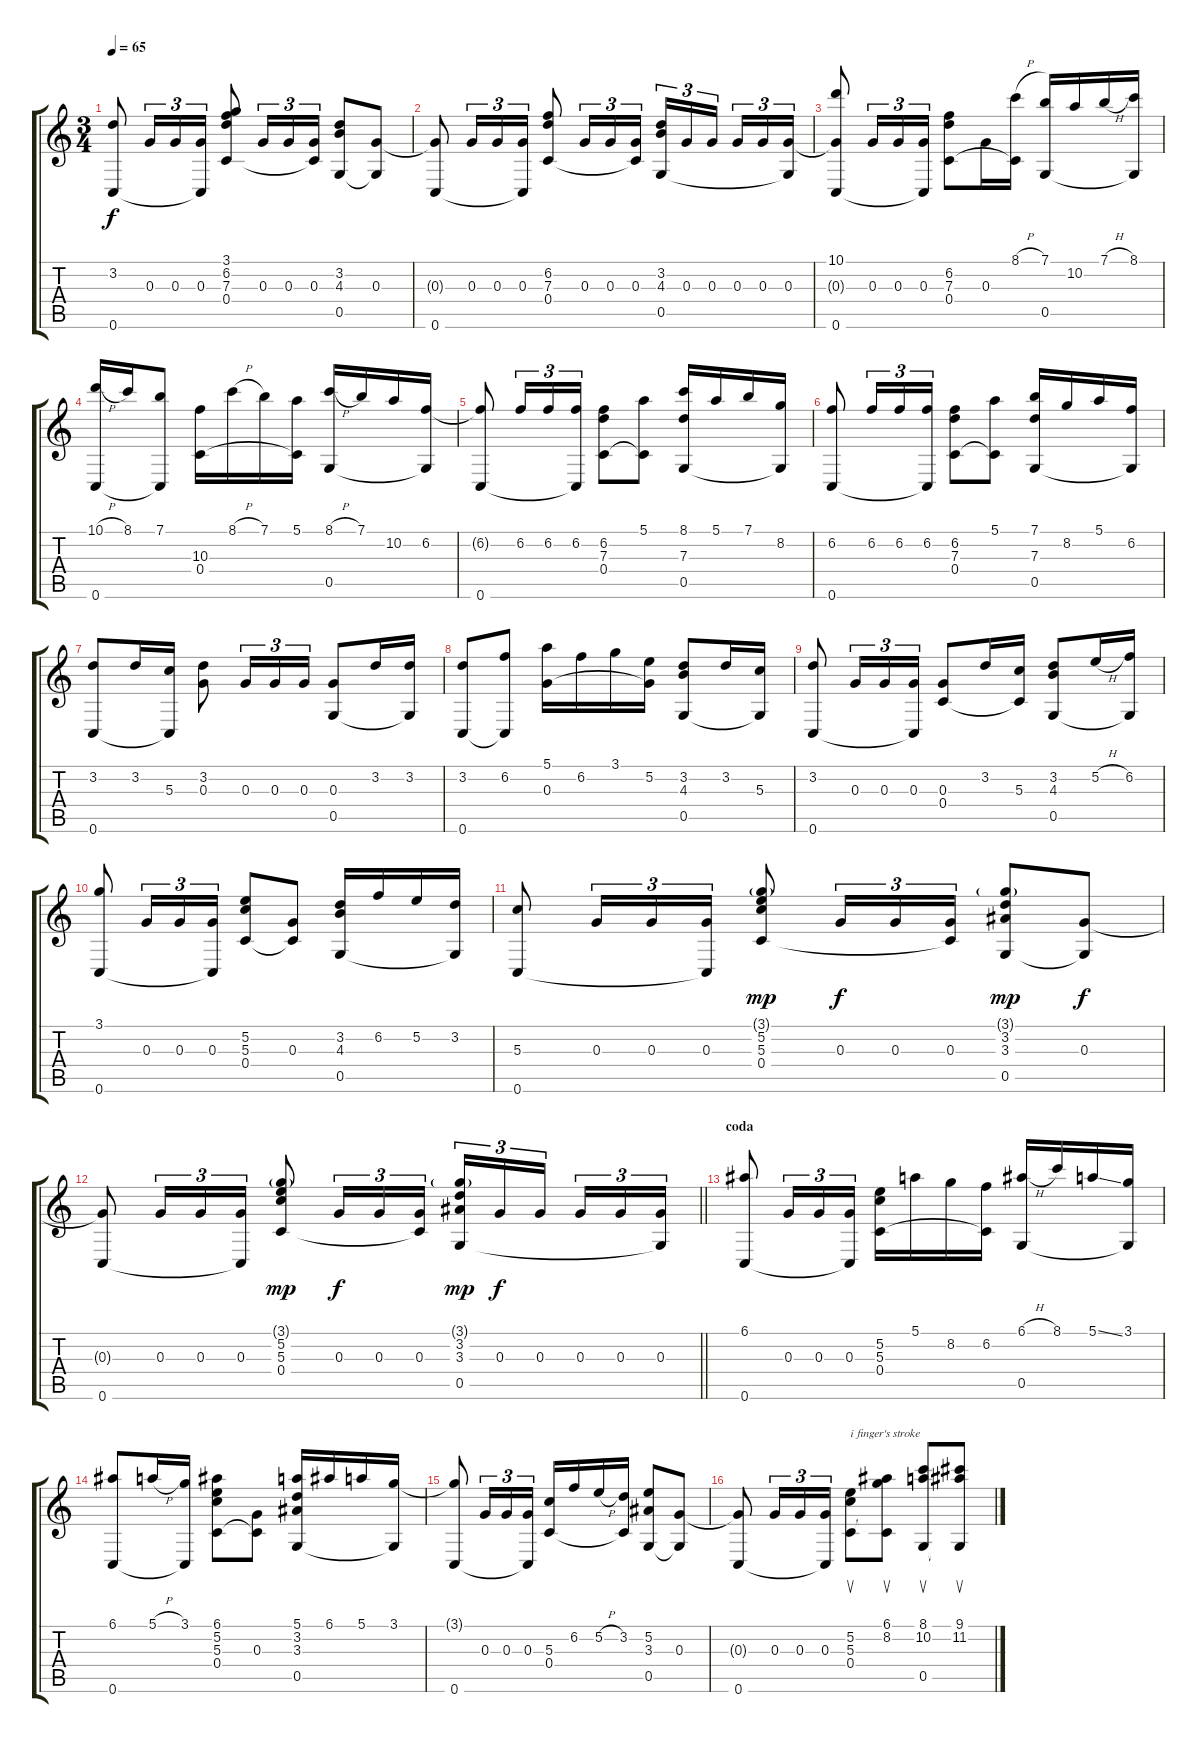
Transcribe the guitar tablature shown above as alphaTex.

\track "" {instrument acousticguitarsteel}
\staff {score tabs}
\tuning (E4 B3 G3 C3 G2 C2) {hide}
\ts (3 4)
\tempo 65
\clef g2
\ks c
(3.2 0.6).8{dy f} 0.3.16{tu (3 2)} 0.3.16{tu (3 2)} (0.3 0.6{t}).16{tu (3 2)} (3.1 6.2 7.3 0.4).8 0.3.16{tu (3 2)} 0.3.16{tu (3 2)} (0.3 0.4{t}).16{tu (3 2)} (3.2 4.3 0.5).8 (0.3 0.5{t}).8 |
(0.3{t} 0.6).8 0.3.16{tu (3 2)} 0.3.16{tu (3 2)} (0.3 0.6{t}).16{tu (3 2)} (6.2 7.3 0.4).8 0.3.16{tu (3 2)} 0.3.16{tu (3 2)} (0.3 0.4{t}).16{tu (3 2)} (3.2 4.3 0.5).16{tu (3 2)} 0.3.16{tu (3 2)} 0.3.16{tu (3 2) beam splitsecondary} 0.3.16{tu (3 2)} 0.3.16{tu (3 2)} (0.3 0.5{t}).16{tu (3 2)} |
(10.1 0.3{t} 0.6).8 0.3.16{tu (3 2)} 0.3.16{tu (3 2)} (0.3 0.6{t}).16{tu (3 2)} (6.2 7.3 0.4).8 0.3.16 (8.1{h} 0.4{t}).16 (7.1 0.5).16 10.2.16 7.1{h}.16 (8.1 0.5{t}).16 |
(10.1{h} 0.6).16 8.1.16 (7.1 0.6{t}).8 (10.3 0.4).16 8.1{h}.16 7.1.16 (5.1 0.4{t}).16 (8.1{h} 0.5).16 7.1.16 10.2.16 (6.2 0.5{t}).16 |
(6.2{t} 0.6).8 6.2.16{tu (3 2)} 6.2.16{tu (3 2)} (6.2 0.6{t}).16{tu (3 2)} (6.2 7.3 0.4).8 (5.1 0.4{t}).8 (8.1 7.3 0.5).16 5.1.16 7.1.16 (8.2 0.5{t}).16 |
(6.2 0.6).8 6.2.16{tu (3 2)} 6.2.16{tu (3 2)} (6.2 0.6{t}).16{tu (3 2)} (6.2 7.3 0.4).8 (5.1 0.4{t}).8 (7.1 7.3 0.5).16 8.2.16 5.1.16 (6.2 0.5{t}).16 |
(3.2 0.6).8 3.2.16 (5.3 0.6{t}).16 (3.2 0.3).8 0.3.16{tu (3 2)} 0.3.16{tu (3 2)} 0.3.16{tu (3 2)} (0.3 0.5).8 3.2.16 (3.2 0.5{t}).16 |
(3.2 0.6).8 (6.2 0.6{t}).8 (5.1 0.3).16 6.2.16 3.1.16 (5.2 0.3{t}).16 (3.2 4.3 0.5).8 3.2.16 (5.3 0.5{t}).16 |
(3.2 0.6).8 0.3.16{tu (3 2)} 0.3.16{tu (3 2)} (0.3 0.6{t}).16{tu (3 2)} (0.3 0.4).8 3.2.16 (5.3 0.4{t}).16 (3.2 4.3 0.5).8 5.2{h}.16 (6.2 0.5{t}).16 |
(3.1 0.6).8 0.3.16{tu (3 2)} 0.3.16{tu (3 2)} (0.3 0.6{t}).16{tu (3 2)} (5.2 5.3 0.4).8 (0.3 0.4{t}).8 (3.2 4.3 0.5).16 6.2.16 5.2.16 (3.2 0.5{t}).16 |
(5.3 0.6).8 0.3.16{tu (3 2)} 0.3.16{tu (3 2)} (0.3 0.6{t}).16{tu (3 2)} (3.1{g} 5.2 5.3 0.4).8{dy mp} 0.3.16{tu (3 2) dy f} 0.3.16{tu (3 2)} (0.3 0.4{t}).16{tu (3 2)} (3.1{g} 3.2 3.3 0.5).8{dy mp} (0.3 0.5{t}).8{dy f} |
\barLineRight lightlight
(0.3{t} 0.6).8 0.3.16{tu (3 2)} 0.3.16{tu (3 2)} (0.3 0.6{t}).16{tu (3 2)} (3.1{g} 5.2 5.3 0.4).8{dy mp} 0.3.16{tu (3 2) dy f} 0.3.16{tu (3 2)} (0.3 0.4{t}).16{tu (3 2)} (3.1{g} 3.2 3.3 0.5).16{tu (3 2) dy mp} 0.3.16{tu (3 2) dy f} 0.3.16{tu (3 2) beam splitsecondary} 0.3.16{tu (3 2)} 0.3.16{tu (3 2)} (0.3 0.5{t}).16{tu (3 2)} |
\section ("" "coda")
(6.1 0.6).8 0.3.16{tu (3 2)} 0.3.16{tu (3 2)} (0.3 0.6{t}).16{tu (3 2)} (5.2 5.3 0.4).16 5.1.16 8.2.16 (6.2 0.4{t}).16 (6.1{h} 0.5).16 8.1.16 5.1{ss}.16 (3.1 0.5{t}).16 |
(6.1 0.6).8 5.1{h}.16 (3.1 0.6{t}).16 (6.1 5.2 5.3 0.4).8 (0.3 0.4{t}).8 (5.1 3.2 3.3 0.5).16 6.1.16 5.1.16 (3.1 0.5{t}).16 |
(3.1{t} 0.6).8 0.3.16{tu (3 2)} 0.3.16{tu (3 2)} (0.3 0.6{t}).16{tu (3 2)} (5.3 0.4).16 6.2.16 5.2{h}.16 (3.2 0.4{t}).16 (5.2 3.3 0.5).8 (0.3 0.5{t}).8 |
(0.3{t} 0.6).8 0.3.16{tu (3 2)} 0.3.16{tu (3 2)} (0.3 0.6{t}).16{tu (3 2)} (5.2 5.3 0.4).8{su txt "i finger's stroke"} (6.1 8.2 0.4{t}).8{su} (8.1 10.2 0.5).8{su} (9.1 11.2 0.5{t}).8{su}
